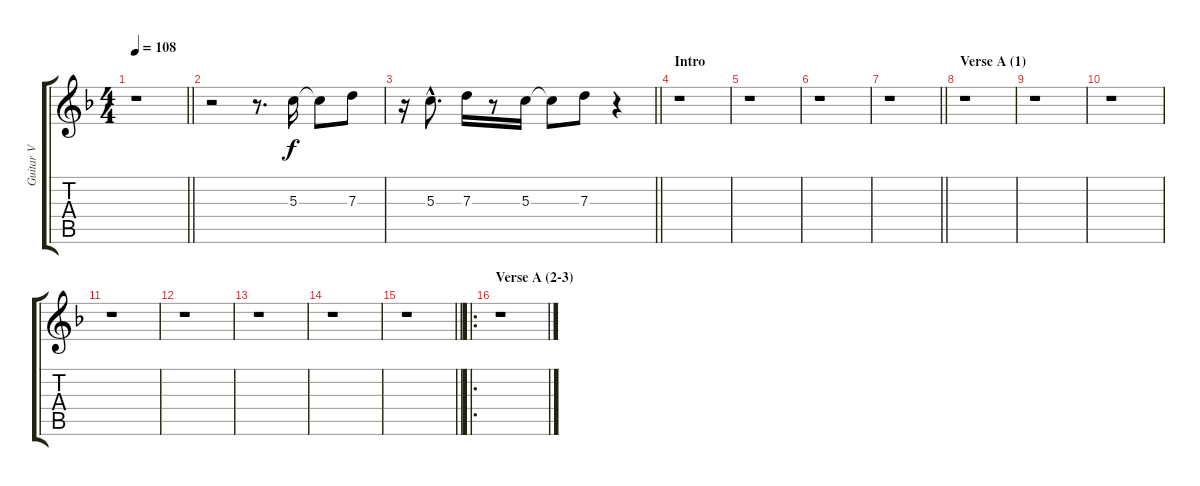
\track ("Guitar V" "Guitar V") {instrument distortionguitar}
\staff {score tabs}
\tuning (E4 B3 G3 D3 A2 E2) {hide}
\ts (4 4)
\tempo 108
\clef g2
\barLineRight lightlight
\ks dminor
r.1{dy f instrument distortionguitar} |
r.2 r.8{d} 5.3.16 5.3{t}.8 7.3.8 |
\barLineRight lightlight
r.16 5.3{hac}.8{d} 7.3.16 r.8 5.3.16 5.3{t}.8 7.3.8 r.4 |
\section ("" "Intro")
r.1 |
r.1 |
r.1 |
\barLineRight lightlight
r.1 |
\section ("" "Verse A (1)")
r.1 |
r.1 |
r.1 |
r.1 |
r.1 |
r.1 |
r.1 |
\barLineRight lightlight
r.1 |
\ro
\section ("" "Verse A (2-3)")
r.1
